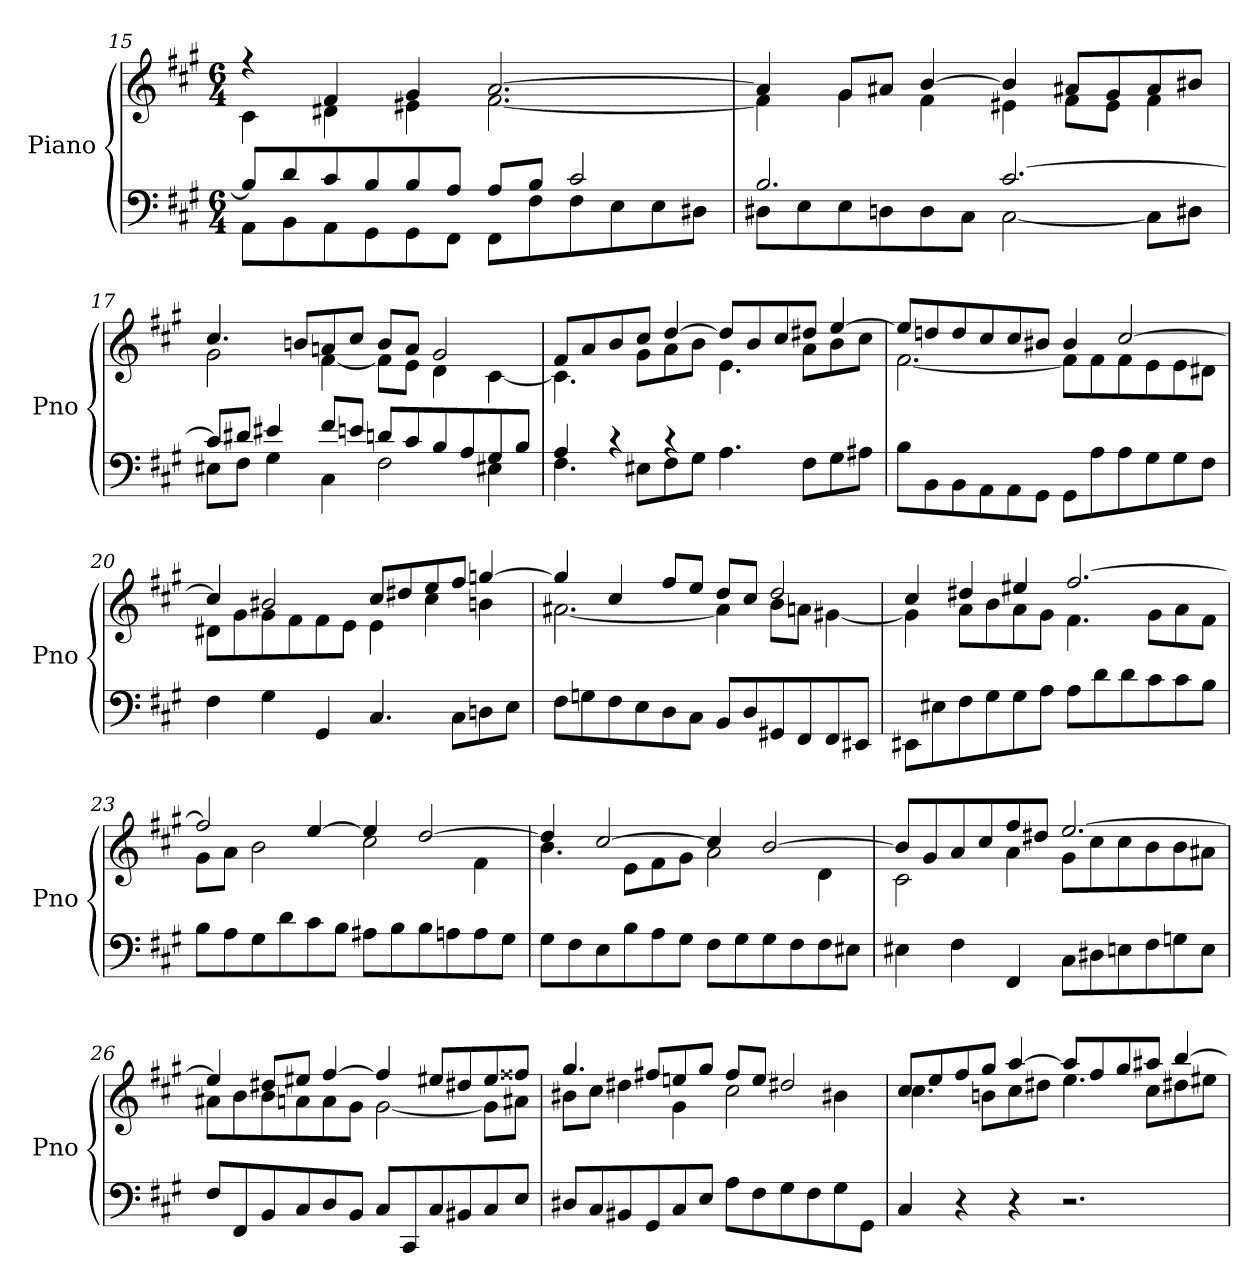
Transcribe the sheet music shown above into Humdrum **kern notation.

**kern	**kern
*part1	*part1
*staff2	*staff1
*I"Piano	*
*I'Pno	*
*clefF4	*clefG2
*k[f#c#g#]	*k[f#c#g#]
*A:	*A:
*M6/4	*M6/4
=15	=15
*^	*^
8B/L]	8AA\L	4rff	4c#\
8d/	8BB\	.	.
8c#/	8AA\	4f#/	4d#X\
8B/	8GG#\	.	.
8B/	8GG#\	4g#/	4e#X\
8A/J	8FF#\J	.	.
8A/L	8FF#\L	[2.a/	[2.f#\
8B/J	8F#\	.	.
2c#/	8F#\	.	.
.	8E\	.	.
.	8E\	.	.
.	8D#X\J	.	.
=16	=16	=16	=16
2.B/	8D#X\L	4a/]	4f#\]
.	8E\	.	.
.	8E\	8g#/L	4g#\
.	8Dn\	8a#X/J	.
.	8D\	[4b/	4f#\
.	8C#\J	.	.
[2.c#/	[2C#\	4b/]	4e#X\
.	.	8a#X/L	8f#\L
.	.	8g#/	8e#\J
.	8C#\L]	8a#/	4f#\
.	8D#X\J	8b#X/J	.
!!LO:PB:g=z	!!
=17	=17	=17	=17
8c#/L]	8E#X\L	4.cc#/	2g#\
8d#X/J	8F#\J	.	.
4e#X/	4G#\	.	.
.	.	8bn/L	.
8f#/L	4C#\	8an/	[4f#\
8en/J	.	8cc#/J	.
8dn/L	2F#\	8b/L	8f#\L]
8c#/	.	8a/J	8e\J
8B/	.	2g#/	4d\
8A/	.	.	.
8G#/	4E#X\	.	[4c#\
8B/J	.	.	.
=18	=18	=18	=18
4A/	4.F#\	8f#/L	4.c#\]
.	.	8a/	.
4rc	.	8b/	.
.	8E#X\L	8cc#/J	8g#\L
4rc	8F#\	[4dd/	8a\
.	8G#\J	.	8b\J
4.A\	2.ryy	8dd/L]	4.e\
.	.	8b/	.
.	.	8cc#/	.
8F#\L	.	8dd#X/J	8a\L
8G#\	.	[4ee/	8b\
8A#X\J	.	.	8cc#\J
*v	*v	*	*
=19	=19	=19
8B\L	8ee/L]	[2.f#\
8BB\	8ddn/	.
8BB\	8dd/	.
8AA\	8cc#/	.
8AA\	8cc#/	.
8GG#\J	8b#X/J	.
8GG#\L	4b#/	8f#\L]
8A\	.	8f#\
8A\	[2cc#/	8f#\
8G#\	.	8e\
8G#\	.	8e\
8F#\J	.	8d#X\J
!!LO:LB:g=z	!!
=20	=20	=20
4F#\	4cc#/]	8d#X\L
.	.	8g#\
4G#\	2b#X/	8g#\
.	.	8f#\
4GG#/	.	8f#\
.	.	8e\J
4.C#/	8cc#/L	4e\
.	8dd#X/	.
.	8ee/	4cc#\
8C#\L	8ff#/J	.
8Dn\	[4ggn/	4bn\
8E\J	.	.
=21	=21	=21
8F#\L	4gg/]	[2.a#X\
8Gn\	.	.
8F#\	4cc#/	.
8E\	.	.
8D\	8ff#/L	.
8C#\J	8ee/J	.
8BB/L	8dd/L	4a#\]
8D/	8cc#/J	.
8GG#X/	2dd/	8b\L
8FF#/	.	8an\J
8FF#/	.	[4g#X\
8EE#X/J	.	.
=22	=22	=22
8EE#X\L	4cc#/	4g#\]
8E#X\	.	.
8F#\	4dd#X/	8a\L
8G#\	.	8b\
8G#\	4ee#X/	8a\
8A\J	.	8g#\J
8A\L	[2.ff#/	4.f#\
8d\	.	.
8d\	.	.
8c#\	.	8g#\L
8c#\	.	8a\
8B\J	.	8f#\J
!!LO:LB:g=z	!!
=23	=23	=23
8B\L	2ff#/]	8g#\L
8A\	.	8a\J
8G#\	.	2b\
8d\	.	.
8c#\	[4ee/	.
8B\J	.	.
8A#X\L	4ee/]	2cc#\
8B\	.	.
8B\	[2dd/	.
8An\	.	.
8A\	.	4f#\
8G#\J	.	.
=24	=24	=24
8G#\L	4dd/]	4.b\
8F#\	.	.
8E\	[2cc#/	.
8B\	.	8e\L
8A\	.	8f#\
8G#\J	.	8g#\J
8F#\L	4cc#/]	2a\
8G#\	.	.
8G#\	[2b/	.
8F#\	.	.
8F#\	.	4d\
8E#X\J	.	.
=25	=25	=25
4E#X\	8b/L]	2c#\
.	8g#/	.
4F#\	8a/	.
.	8cc#/	.
4FF#/	8ff#/	4a\
.	8dd#X/J	.
8C#\L	[2.ee/	8g#\L
8D#X\	.	8cc#\
8En\	.	8cc#\
8F#\	.	8b\
8Gn\	.	8b\
8E\J	.	8a#X\J
!!LO:LB:g=z	!!
=26	=26	=26
8F#/L	4ee/]	8a#X\L
8FF#/	.	8b\
8BB/	8dd#X/L	8b\
8C#/	8ee#X/J	8an\
8D/	[4ff#/	8a\
8BB/J	.	8g#\J
8C#/L	4ff#/]	[2g#\
8CC#/	.	.
8C#/	8ee#X/L	.
8BB#X/	8dd#X/	.
8C#/	8ee#/	8g#\L]
8E/J	8ff##X/J	8a#X\J
=27	=27	=27
8D#X/L	4.gg#/	8b#X\L
8C#/	.	8cc#\J
8BB#X/	.	4dd#X\
8GG#/	8ff#X/L	.
8C#/	8een/	4g#\
8E/J	8gg#/J	.
8A\L	8ff#/L	2cc#\
8F#\	8ee/J	.
8G#\	2dd#X/	.
8F#\	.	.
8G#\	.	4b#X\
8GG#\J	.	.
=28	=28	=28
4C#/	8cc#/L	4.cc#\
.	8ee/	.
4r	8ff#/	.
.	8gg#/J	8bn\L
4r	[4aa/	8cc#\
.	.	8dd#X\J
2.r	8aa/L]	4.ee\
.	8ff#/	.
.	8gg#/	.
.	8aa#X/J	8cc#\L
.	[4bb/	8dd#X\
.	.	8ee#X\J
*	*v	*v
=	=
*-	*-
